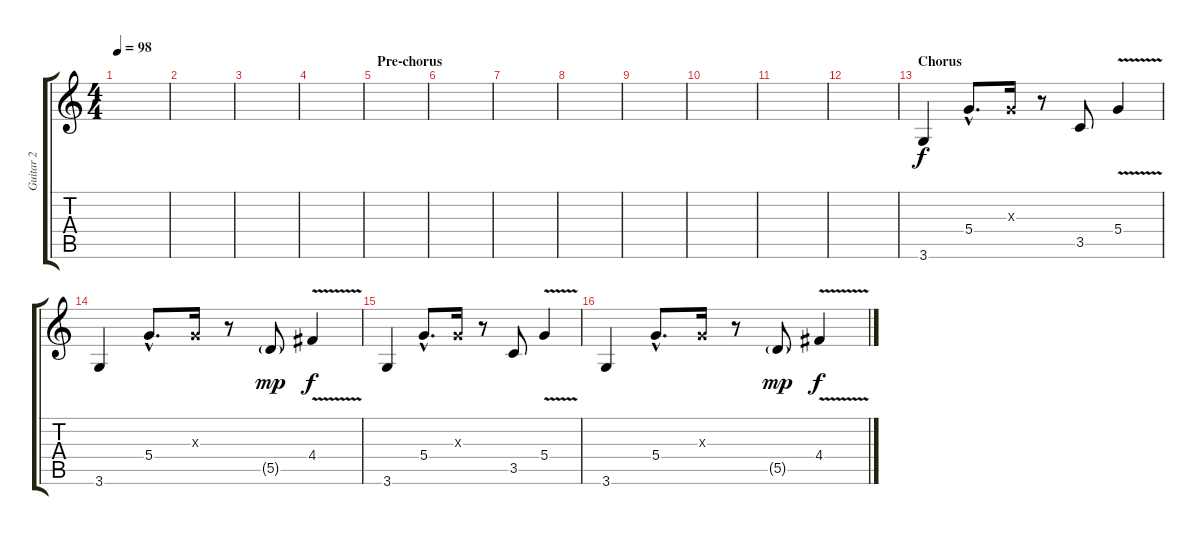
\track ("Guitar 2" "Guitar 2") {instrument distortionguitar}
\staff {score tabs}
\tuning (E4 B3 G3 D3 A2 E2) {hide}
\ts (4 4)
\tempo 98
\clef g2
\ks c
|
|
|
|
\section ("" "Pre-chorus")
|
|
|
|
|
|
|
|
\section ("" "Chorus")
3.6.4{dy f} 5.4{hac}.8{d} 0.3{x}.16 r.8 3.5.8 5.4{v}.4 |
3.6.4 5.4{hac}.8{d} 0.3{x}.16 r.8 5.5{g}.8{dy mp} 4.4{v}.4{dy f} |
3.6.4 5.4{hac}.8{d} 0.3{x}.16 r.8 3.5.8 5.4{v}.4 |
3.6.4 5.4{hac}.8{d} 0.3{x}.16 r.8 5.5{g}.8{dy mp} 4.4{v}.4{dy f}
